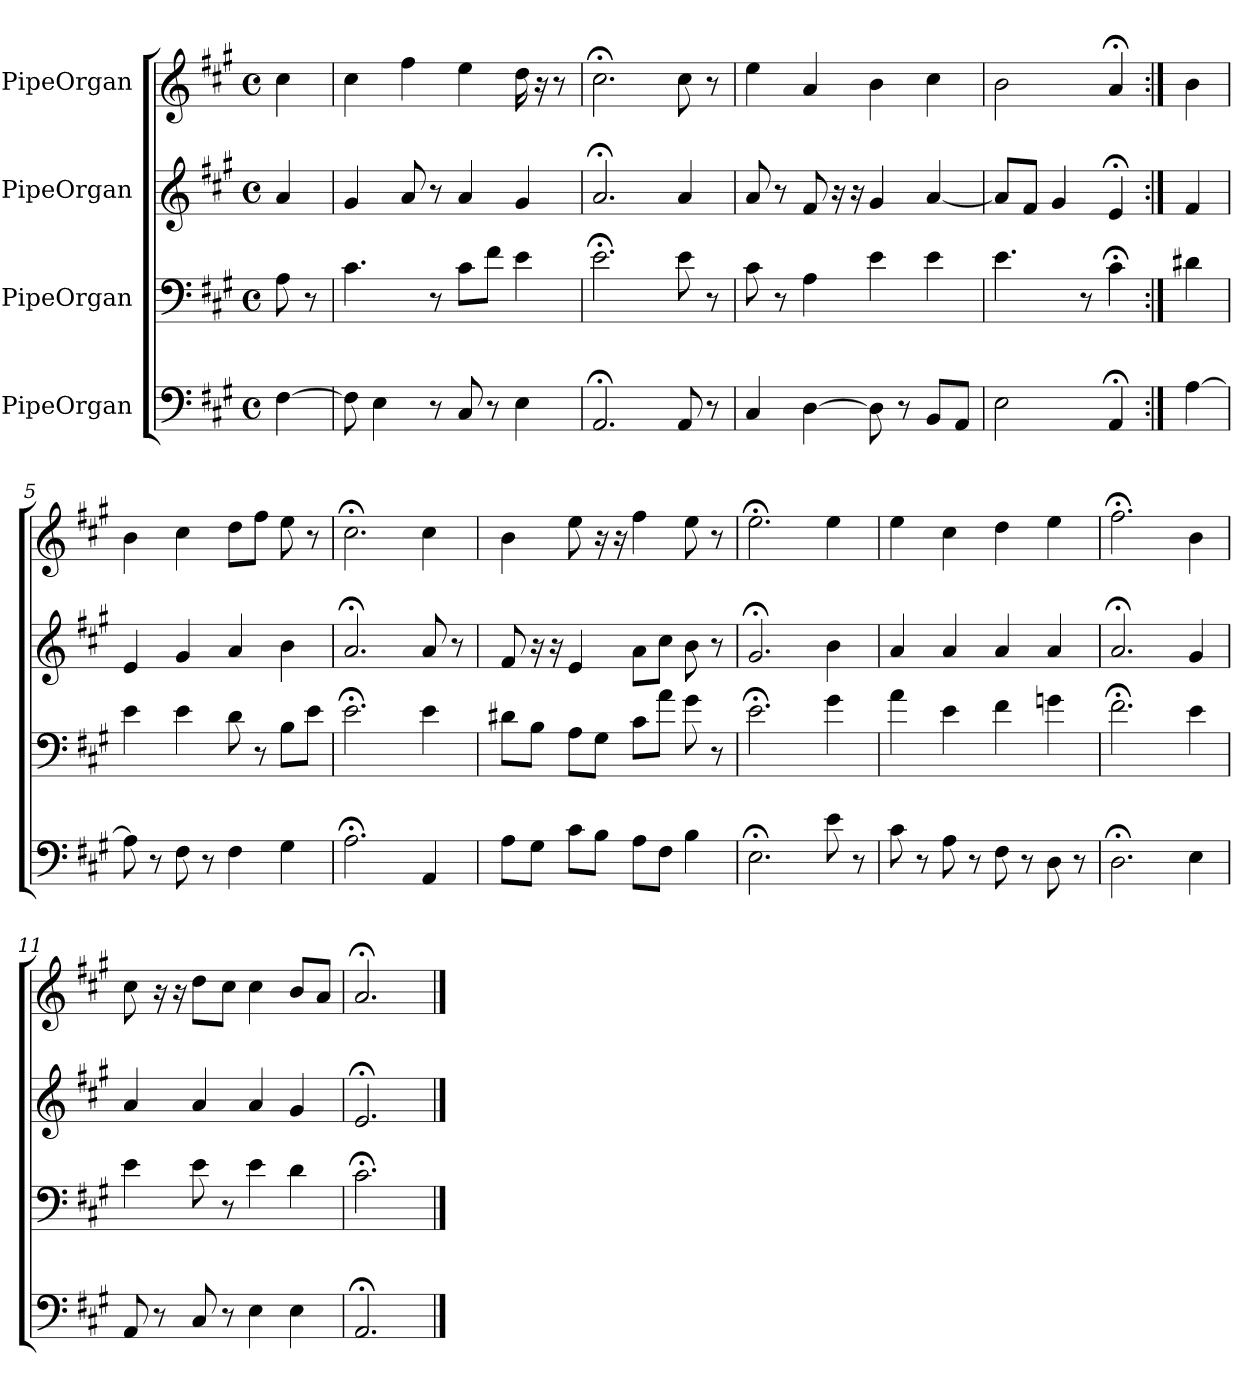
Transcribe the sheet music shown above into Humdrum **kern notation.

**kern	**kern	**kern	**kern
*part4	*part3	*part2	*part1
*staff4	*staff3	*staff2	*staff1
*I"PipeOrgan	*I"PipeOrgan	*I"PipeOrgan	*I"PipeOrgan
*clefF4	*clefF4	*clefG2	*clefG2
*k[f#c#g#]	*k[f#c#g#]	*k[f#c#g#]	*k[f#c#g#]
*A:	*A:	*A:	*A:
*M4/4	*M4/4	*M4/4	*M4/4
*met(c)	*met(c)	*met(c)	*met(c)
*MM56	*MM56	*MM56	*MM56
=	=	=	=
[4F#	8A	4a	4cc#
.	8r	.	.
=1	=1	=1	=1
8F#]	4.c#	4g#	4cc#
4E	.	.	.
.	.	8a	4ff#
8r	8r	8r	.
8C#	8c#\L	4a	4ee
8r	8f#\J	.	.
4E	4e	4g#	16dd
.	.	.	16r
.	.	.	8r
=2	=2	=2	=2
2.AA;<	2.e;<	2.a;<	2.cc#;<
8AA	8e	4a	8cc#
8r	8r	.	8r
=3	=3	=3	=3
4C#	8c#	8a	4ee
.	8r	8r	.
[4D	4A	8f#	4a
.	.	16r	.
.	.	16r	.
8D]	4e	4g#	4b
8r	.	.	.
8BB/L	4e	[4a	4cc#
8AA/J	.	.	.
=4	=4	=4	=4
2E	4.e	8a/L]	2b
.	.	8f#/J	.
.	.	4g#	.
.	8r	.	.
4AA;<	4c#;<	4e;<	4a;<
=:|!	=:|!	=:|!	=:|!
[4A	4d#X	4f#	4b
=5	=5	=5	=5
8A]	4e	4e	4b
8r	.	.	.
8F#	4e	4g#	4cc#
8r	.	.	.
4F#	8d	4a	8dd\L
.	8r	.	8ff#\J
4G#	8B\L	4b	8ee
.	8e\J	.	8r
=6	=6	=6	=6
2.A;<	2.e;<	2.a;<	2.cc#;<
4AA	4e	8a	4cc#
.	.	8r	.
=7	=7	=7	=7
8A\L	8d#X\L	8f#	4b
8G#\J	8B\J	16r	.
.	.	16r	.
8c#\L	8A\L	4e	8ee
8B\J	8G#\J	.	16r
.	.	.	16r
8A\L	8c#\L	8a\L	4ff#
8F#\J	8a\J	8cc#\J	.
4B	8g#	8b	8ee
.	8r	8r	8r
=8	=8	=8	=8
2.E;<	2.e;<	2.g#;<	2.ee;<
8e	4g#	4b	4ee
8r	.	.	.
=9	=9	=9	=9
8c#	4a	4a	4ee
8r	.	.	.
8A	4e	4a	4cc#
8r	.	.	.
8F#	4f#	4a	4dd
8r	.	.	.
8D	4gn	4a	4ee
8r	.	.	.
=10	=10	=10	=10
2.D;<	2.f#;<	2.a;<	2.ff#;<
4E	4e	4g#	4b
=11	=11	=11	=11
8AA	4e	4a	8cc#
8r	.	.	16r
.	.	.	16r
8C#	8e	4a	8dd\L
8r	8r	.	8cc#\J
4E	4e	4a	4cc#
4E	4d	4g#	8b/L
.	.	.	8a/J
=12	=12	=12	=12
2.AA;<	2.c#;<	2.e;<	2.a;<
==	==	==	==
*-	*-	*-	*-
